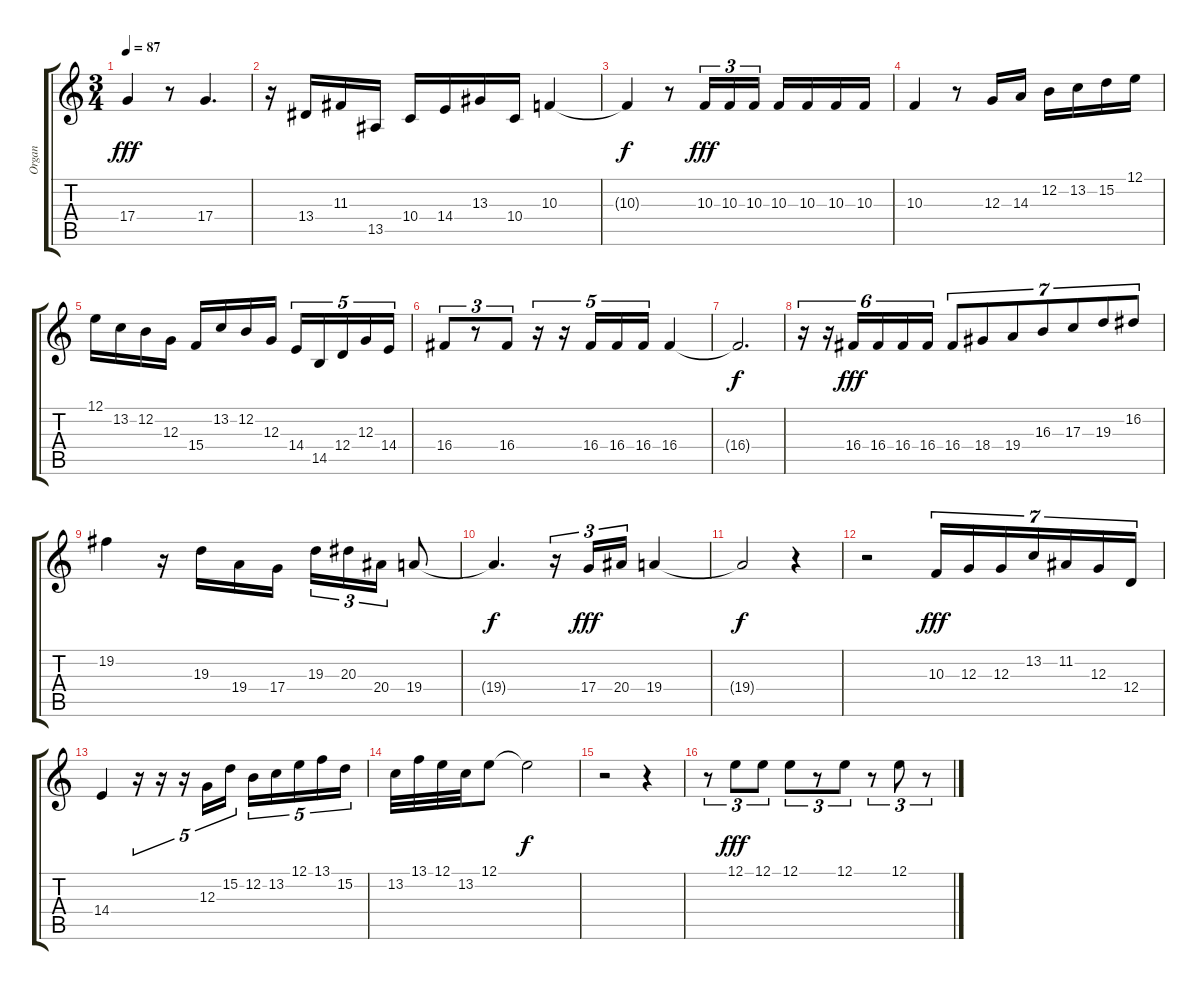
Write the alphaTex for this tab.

\track ("Organ" "Organ") {instrument percussiveorgan}
\staff {score tabs}
\tuning (E4 B3 G3 D3 A2 E2) {hide}
\ts (3 4)
\tempo 87
\clef g2
\ks c
17.4.4{dy fff} r.8 17.4.4{d} |
r.16 13.4.16 11.3.16 13.5.16 10.4.16 14.4.16 13.3.16 10.4.16 10.3.4 |
10.3{t}.4{dy f} r.8 10.3.16{tu (3 2) dy fff} 10.3.16{tu (3 2)} 10.3.16{tu (3 2)} 10.3.16 10.3.16 10.3.16 10.3.16 |
10.3.4 r.8 12.3.16 14.3.16 12.2.16 13.2.16 15.2.16 12.1.16 |
12.1.16 13.2.16 12.2.16 12.3.16 15.4.16 13.2.16 12.2.16 12.3.16 14.4.16{tu (5 4)} 14.5.16{tu (5 4)} 12.4.16{tu (5 4)} 12.3.16{tu (5 4)} 14.4.16{tu (5 4)} |
16.4.8{tu (3 2)} r.8{tu (3 2)} 16.4.8{tu (3 2)} r.16{tu (5 4)} r.16{tu (5 4)} 16.4.16{tu (5 4)} 16.4.16{tu (5 4)} 16.4.16{tu (5 4)} 16.4.4 |
16.4{t}.2{d dy f} |
r.16{tu (6 4)} r.16{tu (6 4)} 16.4.16{tu (6 4) dy fff} 16.4.16{tu (6 4)} 16.4.16{tu (6 4)} 16.4.16{tu (6 4)} 16.4.8{tu (7 4)} 18.4.8{tu (7 4)} 19.4.8{tu (7 4)} 16.3.8{tu (7 4)} 17.3.8{tu (7 4)} 19.3.8{tu (7 4)} 16.2.8{tu (7 4)} |
19.2.4 r.16 19.3.16 19.4.16 17.4.16 19.3.16{tu (3 2)} 20.3.16{tu (3 2)} 20.4.16{tu (3 2)} 19.4.8 |
19.4{t}.4{d dy f} r.16{tu (3 2)} 17.4.16{tu (3 2) dy fff} 20.4.16{tu (3 2)} 19.4.4 |
19.4{t}.2{dy f} r.4 |
r.2 10.3.16{tu (7 4) dy fff} 12.3.16{tu (7 4)} 12.3.16{tu (7 4)} 13.2.16{tu (7 4)} 11.2.16{tu (7 4)} 12.3.16{tu (7 4)} 12.4.16{tu (7 4)} |
14.4.4 r.16{tu (5 4)} r.16{tu (5 4)} r.16{tu (5 4)} 12.3.16{tu (5 4)} 15.2.16{tu (5 4)} 12.2.16{tu (5 4)} 13.2.16{tu (5 4)} 12.1.16{tu (5 4)} 13.1.16{tu (5 4)} 15.2.16{tu (5 4)} |
13.2.32 13.1.32 12.1.32 13.2.32 12.1.8 12.1{t}.2{dy f} |
r.2 r.4 |
r.8{tu (3 2)} 12.1.8{tu (3 2) dy fff} 12.1.8{tu (3 2)} 12.1.8{tu (3 2)} r.8{tu (3 2)} 12.1.8{tu (3 2)} r.8{tu (3 2)} 12.1.8{tu (3 2)} r.8{tu (3 2)}
